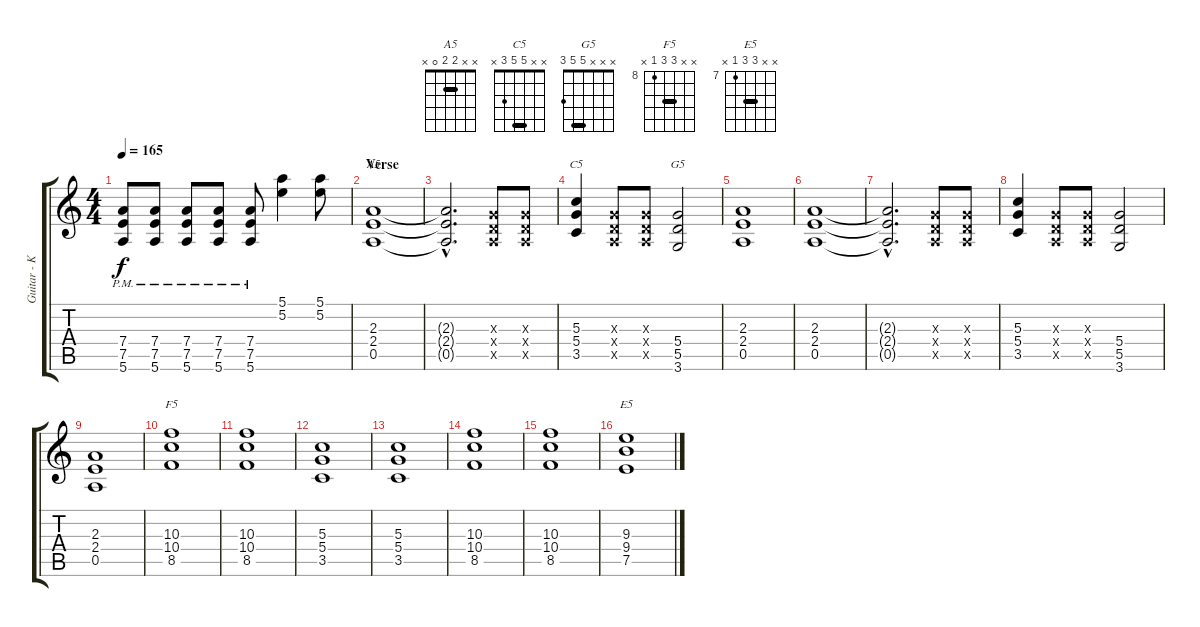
\track ("Guitar - K.K. Downing" "Guitar - K") {instrument distortionguitar}
\staff {score tabs}
\tuning (E4 B3 G3 D3 A2 E2) {hide}
\chord ("A5" x x 2 2 0 x) {barre 2}
\chord ("C5" x x 5 5 3 x) {barre 5}
\chord ("G5" x x x 5 5 3) {barre 5}
\chord ("F5" x x 10 10 8 x) {firstfret 8 barre 10}
\chord ("E5" x x 9 9 7 x) {firstfret 7 barre 9}
\ts (4 4)
\tempo 165
\clef g2
\ks c
(7.4{pm} 7.5{pm} 5.6{pm}).8{dy f} (7.4{pm} 7.5{pm} 5.6{pm}).8 (7.4{pm} 7.5{pm} 5.6{pm}).8 (7.4{pm} 7.5{pm} 5.6{pm}).8 (7.4{pm} 7.5{pm} 5.6{pm}).8 (5.1 5.2).4 (5.1 5.2).8 |
\section ("" "Verse")
(2.3 2.4 0.5).1{ch "A5"} |
(2.3{hac t} 2.4{hac t} 0.5{hac t}).2{d} (0.3{x} 0.4{x} 0.5{x}).8 (0.3{x} 0.4{x} 0.5{x}).8 |
(5.3 5.4 3.5).4{ch "C5"} (0.3{x} 0.4{x} 0.5{x}).8 (0.3{x} 0.4{x} 0.5{x}).8 (5.4 5.5 3.6).2{ch "G5"} |
(2.3 2.4 0.5).1 |
(2.3 2.4 0.5).1 |
(2.3{hac t} 2.4{hac t} 0.5{hac t}).2{d} (0.3{x} 0.4{x} 0.5{x}).8 (0.3{x} 0.4{x} 0.5{x}).8 |
(5.3 5.4 3.5).4 (0.3{x} 0.4{x} 0.5{x}).8 (0.3{x} 0.4{x} 0.5{x}).8 (5.4 5.5 3.6).2 |
(2.3 2.4 0.5).1 |
(10.3 10.4 8.5).1{ch "F5"} |
(10.3 10.4 8.5).1 |
(5.3 5.4 3.5).1 |
(5.3 5.4 3.5).1 |
(10.3 10.4 8.5).1 |
(10.3 10.4 8.5).1 |
(9.3 9.4 7.5).1{ch "E5"}
